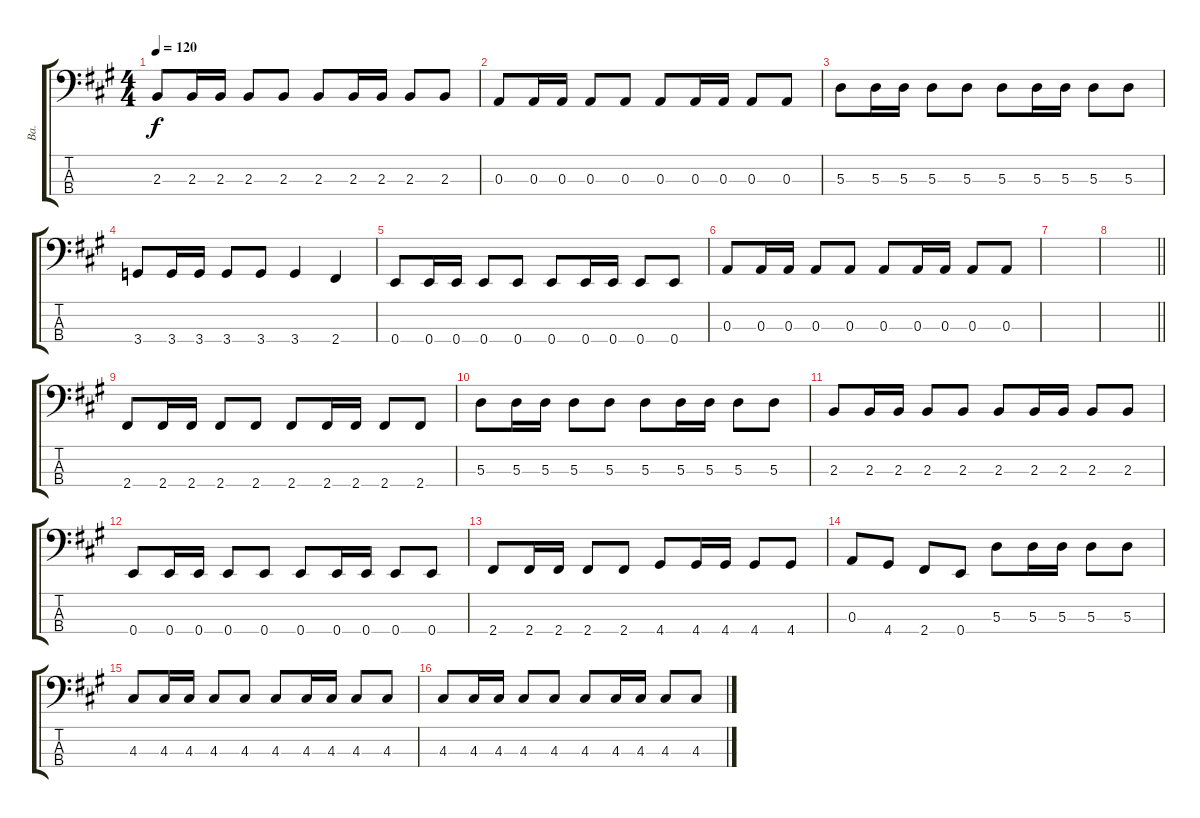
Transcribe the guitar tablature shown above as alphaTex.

\track ("Ba." "Ba.") {instrument electricbassfinger}
\staff {score tabs}
\tuning (G2 D2 A1 E1) {hide}
\ts (4 4)
\tempo 120
\clef f4
\ks a
2.3.8{dy f} 2.3.16 2.3.16 2.3.8 2.3.8 2.3.8 2.3.16 2.3.16 2.3.8 2.3.8 |
0.3.8 0.3.16 0.3.16 0.3.8 0.3.8 0.3.8 0.3.16 0.3.16 0.3.8 0.3.8 |
5.3.8 5.3.16 5.3.16 5.3.8 5.3.8 5.3.8 5.3.16 5.3.16 5.3.8 5.3.8 |
3.4.8 3.4.16 3.4.16 3.4.8 3.4.8 3.4.4 2.4.4 |
0.4.8 0.4.16 0.4.16 0.4.8 0.4.8 0.4.8 0.4.16 0.4.16 0.4.8 0.4.8 |
0.3.8 0.3.16 0.3.16 0.3.8 0.3.8 0.3.8 0.3.16 0.3.16 0.3.8 0.3.8 |
|
\barLineRight lightlight
|
2.4.8 2.4.16 2.4.16 2.4.8 2.4.8 2.4.8 2.4.16 2.4.16 2.4.8 2.4.8 |
5.3.8 5.3.16 5.3.16 5.3.8 5.3.8 5.3.8 5.3.16 5.3.16 5.3.8 5.3.8 |
2.3.8 2.3.16 2.3.16 2.3.8{txt ""} 2.3.8 2.3.8 2.3.16 2.3.16 2.3.8 2.3.8 |
0.4.8 0.4.16 0.4.16 0.4.8 0.4.8 0.4.8 0.4.16 0.4.16 0.4.8 0.4.8 |
2.4.8 2.4.16 2.4.16 2.4.8 2.4.8 4.4.8 4.4.16 4.4.16 4.4.8 4.4.8 |
0.3.8 4.4.8 2.4.8 0.4.8 5.3.8 5.3.16 5.3.16 5.3.8 5.3.8 |
4.3.8 4.3.16 4.3.16 4.3.8 4.3.8 4.3.8 4.3.16 4.3.16 4.3.8 4.3.8 |
4.3.8 4.3.16 4.3.16 4.3.8 4.3.8 4.3.8 4.3.16 4.3.16 4.3.8 4.3.8
